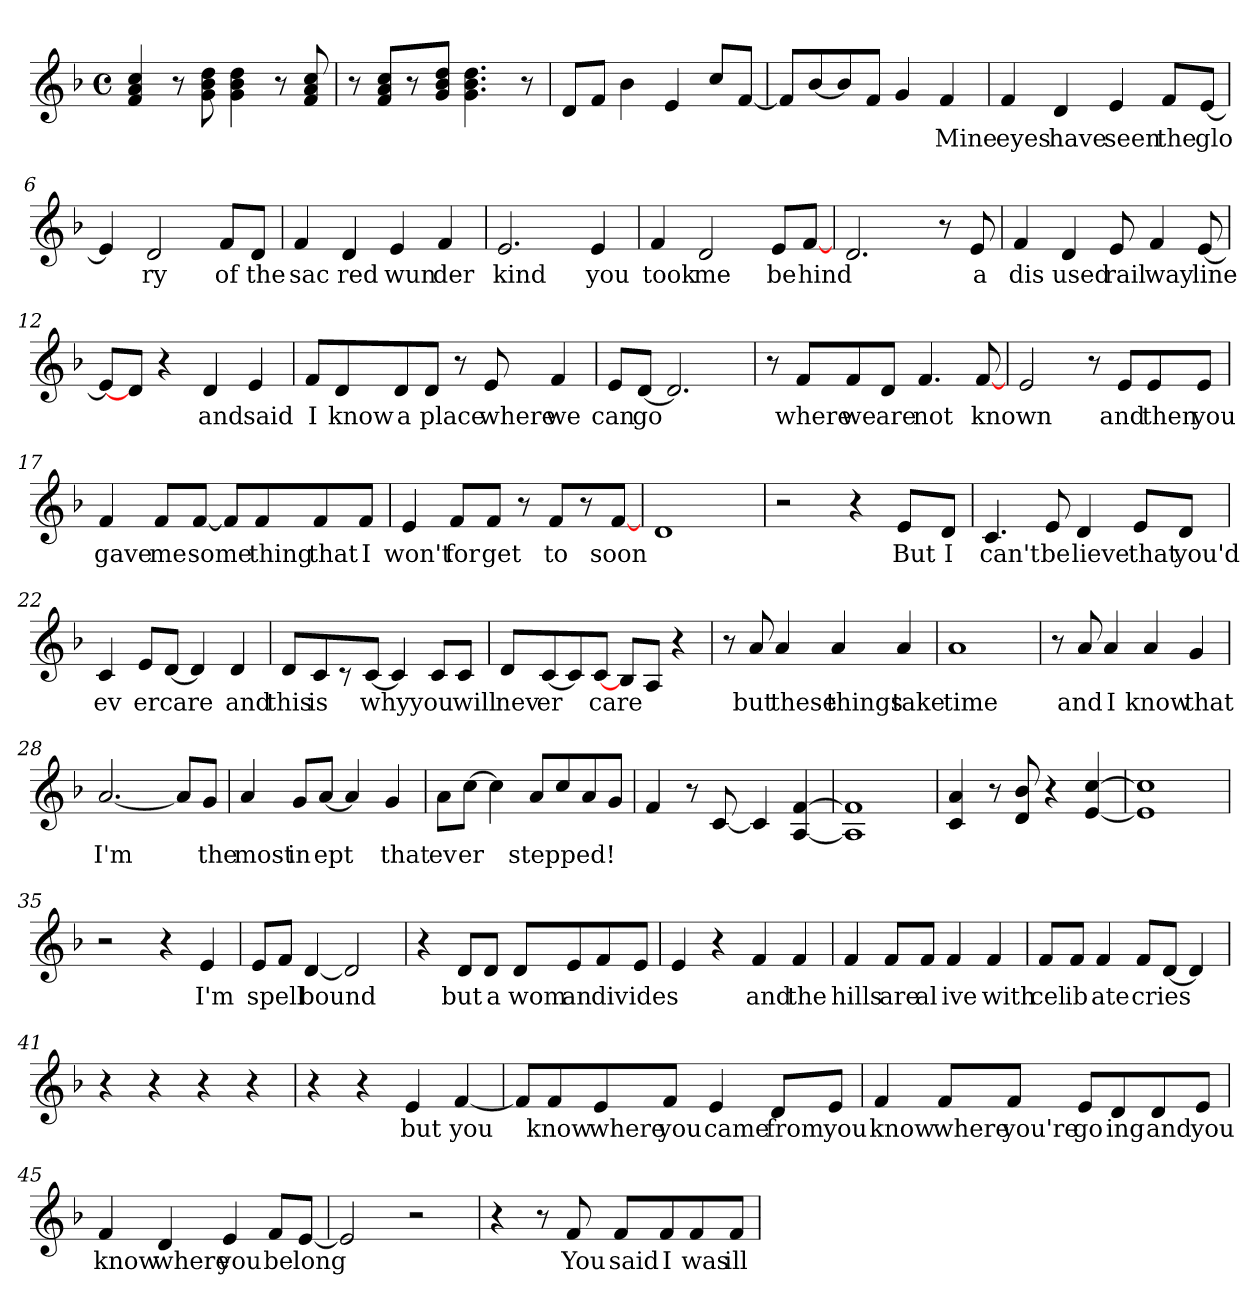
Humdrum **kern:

**kern	**text
*part1	*part1
*staff1	*staff1
*clefG2	*
*k[b-]	*
*F:	*
*M4/4	*
*met(c)	*
=1	=1
4f/ 4a/ 4cc/	.
8r	.
8g\ 8b-\ 8dd\	.
4g\ 4b-\ 4dd\	.
8r	.
8f/ 8a/ 8cc/	.
=2	=2
8r	.
8f/ 8a/ 8cc/L	.
8r	.
8g/ 8b-/ 8dd/J	.
4.g\ 4.b-\ 4.dd\	.
8r	.
=3	=3
8d/L	.
8f/J	.
4b-\	.
4e/	.
8cc/L	.
[8f/J	.
=4	=4
8f/L]	.
[8b-/	.
8b-/]	.
8f/J	.
4g/	.
4f/	Mine
!!LO:LB:g=z
=5	=5
4f/	eyes
4d/	have
4e/	seen
8f/L	the
[8e/J	glo
=6	=6
4e/]	.
2d/	ry
8f/L	of
8d/J	the
=7	=7
4f/	sac
4d/	red
4e/	wun
4f/	der
=8	=8
2.e/	kind
4e/	you
!!LO:LB:g=z
=9	=9
4f/	took
2d/	me
8e/L	be
[8f/J	hind
=10	=10
2.d/	.
8r	.
8e/	a
=11	=11
4f/	dis
4d/	used
8e/	rail
4f/	way
[8e/	line
=12	=12
8e/L_	.
8d/J	.
4r	.
4d/	and
4e/	said
=13	=13
8f/L	I
8d/	know
8d/	a
8d/J	place
8r	.
8e/	where
4f/	we
!!LO:LB:g=z
=14	=14
8e/L	can
[8d/J	go
2.d/]	.
=15	=15
8r	.
8f/L	where
8f/	we
8d/J	are
4.f/	not
[8f/	known
=16	=16
2e/	.
8r	.
8e/L	and
8e/	then
8e/J	you
=17	=17
4f/	gave
8f/L	me
[8f/J	some
8f/L]	.
8f/	thing
8f/	that
8f/J	I
!!LO:LB:g=z
=18	=18
4e/	won't
8f/L	for
8f/J	get
8r	.
8f/L	to
8r	.
[8f/J	soon
=19	=19
1d	.
=20	=20
2r	.
4r	.
8e/L	But
8d/J	I
=21	=21
4.c/	can't
8e/	be
4d/	lieve
8e/L	that
8d/J	you'd
=22	=22
4c/	ev
8e/L	er
[8d/J	care
4d/]	.
4d/	and
!!LO:LB:g=z
=23	=23
8d/L	this
8c/	is
8r	.
[8c/J	why
4c/]	.
8c/L	you
8c/J	will
=24	=24
8d/L	nev
[8c/	er
8c/]	.
[8c/J	care
8B-/L	.
8A/J	.
4r	.
=25	=25
8r	.
8a/	but
4a/	these
4a/	things
4a/	take
=26	=26
1a	time
=27	=27
8r	.
8a/	and
4a/	I
4a/	know
4g/	that
!!LO:PB:g=z
=28	=28
[2.a/	I'm
8a/L]	.
8g/J	the
=29	=29
4a/	most
8g/L	in
[8a/J	ept
4a/]	.
4g/	that
=30	=30
8a\L	ev
[8cc\J	er
4cc\]	.
8a/L	stepped!
8cc/	.
8a/	.
8g/J	.
=31	=31
4f/	.
8r	.
[8c/	.
4c/]	.
[4A/ [4f/	.
=32	=32
1A] 1f]	.
!!LO:LB:g=z
=33	=33
4c/ 4a/	.
8r	.
8d/ 8b-/	.
4r	.
[4e/ [4cc/	.
=34	=34
1e] 1cc]	.
=35	=35
2r	.
4r	.
4e/	I'm
=36	=36
8e/L	spell
8f/J	.
[4d/	bound
2d/]	.
=37	=37
4r	.
8d/L	but
8d/J	a
8d/L	wom
8e/	an
8f/	div
8e/J	ides
!!LO:LB:g=z
=38	=38
4e/	.
4r	.
4f/	and
4f/	the
=39	=39
4f/	hills
8f/L	are
8f/J	al
4f/	ive
4f/	with
=40	=40
8f/L	cel
8f/J	ib
4f/	ate
8f/L	cries
[8d/J	.
4d/]	.
=41	=41
4r	.
4r	.
4r	.
4r	.
=42	=42
4r	.
4r	.
4e/	but
[4f/	you
!!LO:LB:g=z
=43	=43
8f/L]	.
8f/	know
8e/	where
8f/J	you
4e/	came
8d/L	from
8e/J	you
=44	=44
4f/	know
8f/L	where
8f/J	you're
8e/L	go
8d/	ing
8d/	and
8e/J	you
=45	=45
4f/	know
4d/	where
4e/	you
8f/L	be
[8e/J	long
!!LO:LB:g=z
=46	=46
2e/]	.
2r	.
=47	=47
4r	.
8r	.
8f/	You
8f/L	said
8f/	I
8f/	was
8f/J	ill
=	=
*-	*-
